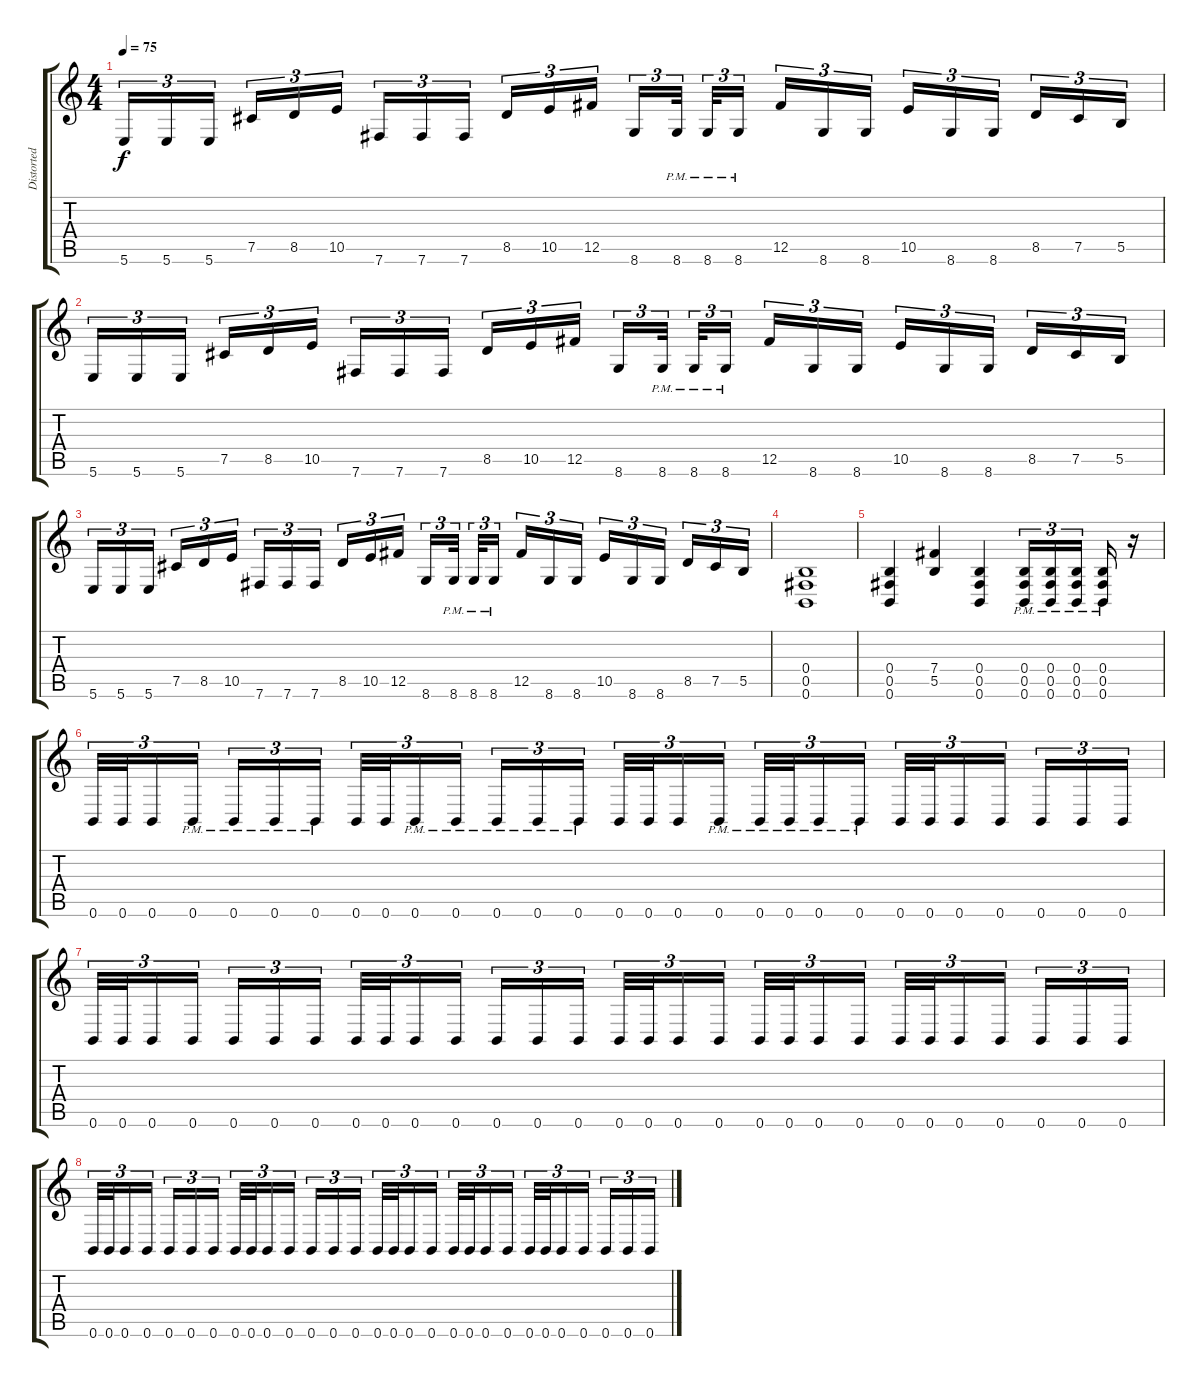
\track ("Distorted Left" "Distorted ") {instrument distortionguitar}
\staff {score tabs}
\tuning (Db4 Ab3 E3 B2 Gb2 B1) {hide}
\ts (4 4)
\tempo 75
\clef g2
\ks c
5.6.16{tu (3 2) dy f} 5.6.16{tu (3 2)} 5.6.16{tu (3 2) beam splitsecondary} 7.5.16{tu (3 2)} 8.5.16{tu (3 2)} 10.5.16{tu (3 2)} 7.6.16{tu (3 2)} 7.6.16{tu (3 2)} 7.6.16{tu (3 2) beam splitsecondary} 8.5.16{tu (3 2)} 10.5.16{tu (3 2)} 12.5.16{tu (3 2)} 8.6.16{tu (3 2)} 8.6{pm}.32{tu (3 2) beam splitsecondary} 8.6{pm}.32{tu (3 2)} 8.6{pm}.16{tu (3 2) beam splitsecondary} 12.5.16{tu (3 2)} 8.6.16{tu (3 2)} 8.6.16{tu (3 2)} 10.5.16{tu (3 2)} 8.6.16{tu (3 2)} 8.6.16{tu (3 2) beam splitsecondary} 8.5.16{tu (3 2)} 7.5.16{tu (3 2)} 5.5.16{tu (3 2)} |
5.6.16{tu (3 2)} 5.6.16{tu (3 2)} 5.6.16{tu (3 2) beam splitsecondary} 7.5.16{tu (3 2)} 8.5.16{tu (3 2)} 10.5.16{tu (3 2)} 7.6.16{tu (3 2)} 7.6.16{tu (3 2)} 7.6.16{tu (3 2) beam splitsecondary} 8.5.16{tu (3 2)} 10.5.16{tu (3 2)} 12.5.16{tu (3 2)} 8.6.16{tu (3 2)} 8.6{pm}.32{tu (3 2) beam splitsecondary} 8.6{pm}.32{tu (3 2)} 8.6{pm}.16{tu (3 2) beam splitsecondary} 12.5.16{tu (3 2)} 8.6.16{tu (3 2)} 8.6.16{tu (3 2)} 10.5.16{tu (3 2)} 8.6.16{tu (3 2)} 8.6.16{tu (3 2) beam splitsecondary} 8.5.16{tu (3 2)} 7.5.16{tu (3 2)} 5.5.16{tu (3 2)} |
5.6.16{tu (3 2)} 5.6.16{tu (3 2)} 5.6.16{tu (3 2) beam splitsecondary} 7.5.16{tu (3 2)} 8.5.16{tu (3 2)} 10.5.16{tu (3 2)} 7.6.16{tu (3 2)} 7.6.16{tu (3 2)} 7.6.16{tu (3 2) beam splitsecondary} 8.5.16{tu (3 2)} 10.5.16{tu (3 2)} 12.5.16{tu (3 2)} 8.6.16{tu (3 2)} 8.6{pm}.32{tu (3 2) beam splitsecondary} 8.6{pm}.32{tu (3 2)} 8.6{pm}.16{tu (3 2) beam splitsecondary} 12.5.16{tu (3 2)} 8.6.16{tu (3 2)} 8.6.16{tu (3 2)} 10.5.16{tu (3 2)} 8.6.16{tu (3 2)} 8.6.16{tu (3 2) beam splitsecondary} 8.5.16{tu (3 2)} 7.5.16{tu (3 2)} 5.5.16{tu (3 2)} |
(0.4 0.5 0.6).1 |
(0.4 0.5 0.6).4 (7.4 5.5).4 (0.4 0.5 0.6).4 (0.4{pm} 0.5{pm} 0.6{pm}).16{tu (3 2)} (0.4{pm} 0.5{pm} 0.6{pm}).16{tu (3 2)} (0.4{pm} 0.5{pm} 0.6{pm}).16{tu (3 2) beam splitsecondary} (0.4{pm} 0.5{pm} 0.6{pm}).16 r.16 |
0.6.32{tu (3 2)} 0.6.32{tu (3 2)} 0.6.16{tu (3 2)} 0.6{pm}.16{tu (3 2) beam splitsecondary} 0.6{pm}.16{tu (3 2)} 0.6{pm}.16{tu (3 2)} 0.6{pm}.16{tu (3 2)} 0.6.32{tu (3 2)} 0.6.32{tu (3 2)} 0.6{pm}.16{tu (3 2)} 0.6{pm}.16{tu (3 2) beam splitsecondary} 0.6{pm}.16{tu (3 2)} 0.6{pm}.16{tu (3 2)} 0.6{pm}.16{tu (3 2)} 0.6.32{tu (3 2)} 0.6.32{tu (3 2)} 0.6.16{tu (3 2)} 0.6{pm}.16{tu (3 2) beam splitsecondary} 0.6{pm}.32{tu (3 2)} 0.6{pm}.32{tu (3 2)} 0.6{pm}.16{tu (3 2)} 0.6{pm}.16{tu (3 2)} 0.6.32{tu (3 2)} 0.6.32{tu (3 2)} 0.6.16{tu (3 2)} 0.6.16{tu (3 2) beam splitsecondary} 0.6.16{tu (3 2)} 0.6.16{tu (3 2)} 0.6.16{tu (3 2)} |
0.6.32{tu (3 2)} 0.6.32{tu (3 2)} 0.6.16{tu (3 2)} 0.6.16{tu (3 2) beam splitsecondary} 0.6.16{tu (3 2)} 0.6.16{tu (3 2)} 0.6.16{tu (3 2)} 0.6.32{tu (3 2)} 0.6.32{tu (3 2)} 0.6.16{tu (3 2)} 0.6.16{tu (3 2) beam splitsecondary} 0.6.16{tu (3 2)} 0.6.16{tu (3 2)} 0.6.16{tu (3 2)} 0.6.32{tu (3 2)} 0.6.32{tu (3 2)} 0.6.16{tu (3 2)} 0.6.16{tu (3 2) beam splitsecondary} 0.6.32{tu (3 2)} 0.6.32{tu (3 2)} 0.6.16{tu (3 2)} 0.6.16{tu (3 2)} 0.6.32{tu (3 2)} 0.6.32{tu (3 2)} 0.6.16{tu (3 2)} 0.6.16{tu (3 2) beam splitsecondary} 0.6.16{tu (3 2)} 0.6.16{tu (3 2)} 0.6.16{tu (3 2)} |
0.6.32{tu (3 2)} 0.6.32{tu (3 2)} 0.6.16{tu (3 2)} 0.6.16{tu (3 2) beam splitsecondary} 0.6.16{tu (3 2)} 0.6.16{tu (3 2)} 0.6.16{tu (3 2)} 0.6.32{tu (3 2)} 0.6.32{tu (3 2)} 0.6.16{tu (3 2)} 0.6.16{tu (3 2) beam splitsecondary} 0.6.16{tu (3 2)} 0.6.16{tu (3 2)} 0.6.16{tu (3 2)} 0.6.32{tu (3 2)} 0.6.32{tu (3 2)} 0.6.16{tu (3 2)} 0.6.16{tu (3 2) beam splitsecondary} 0.6.32{tu (3 2)} 0.6.32{tu (3 2)} 0.6.16{tu (3 2)} 0.6.16{tu (3 2)} 0.6.32{tu (3 2)} 0.6.32{tu (3 2)} 0.6.16{tu (3 2)} 0.6.16{tu (3 2) beam splitsecondary} 0.6.16{tu (3 2)} 0.6.16{tu (3 2)} 0.6.16{tu (3 2)}
